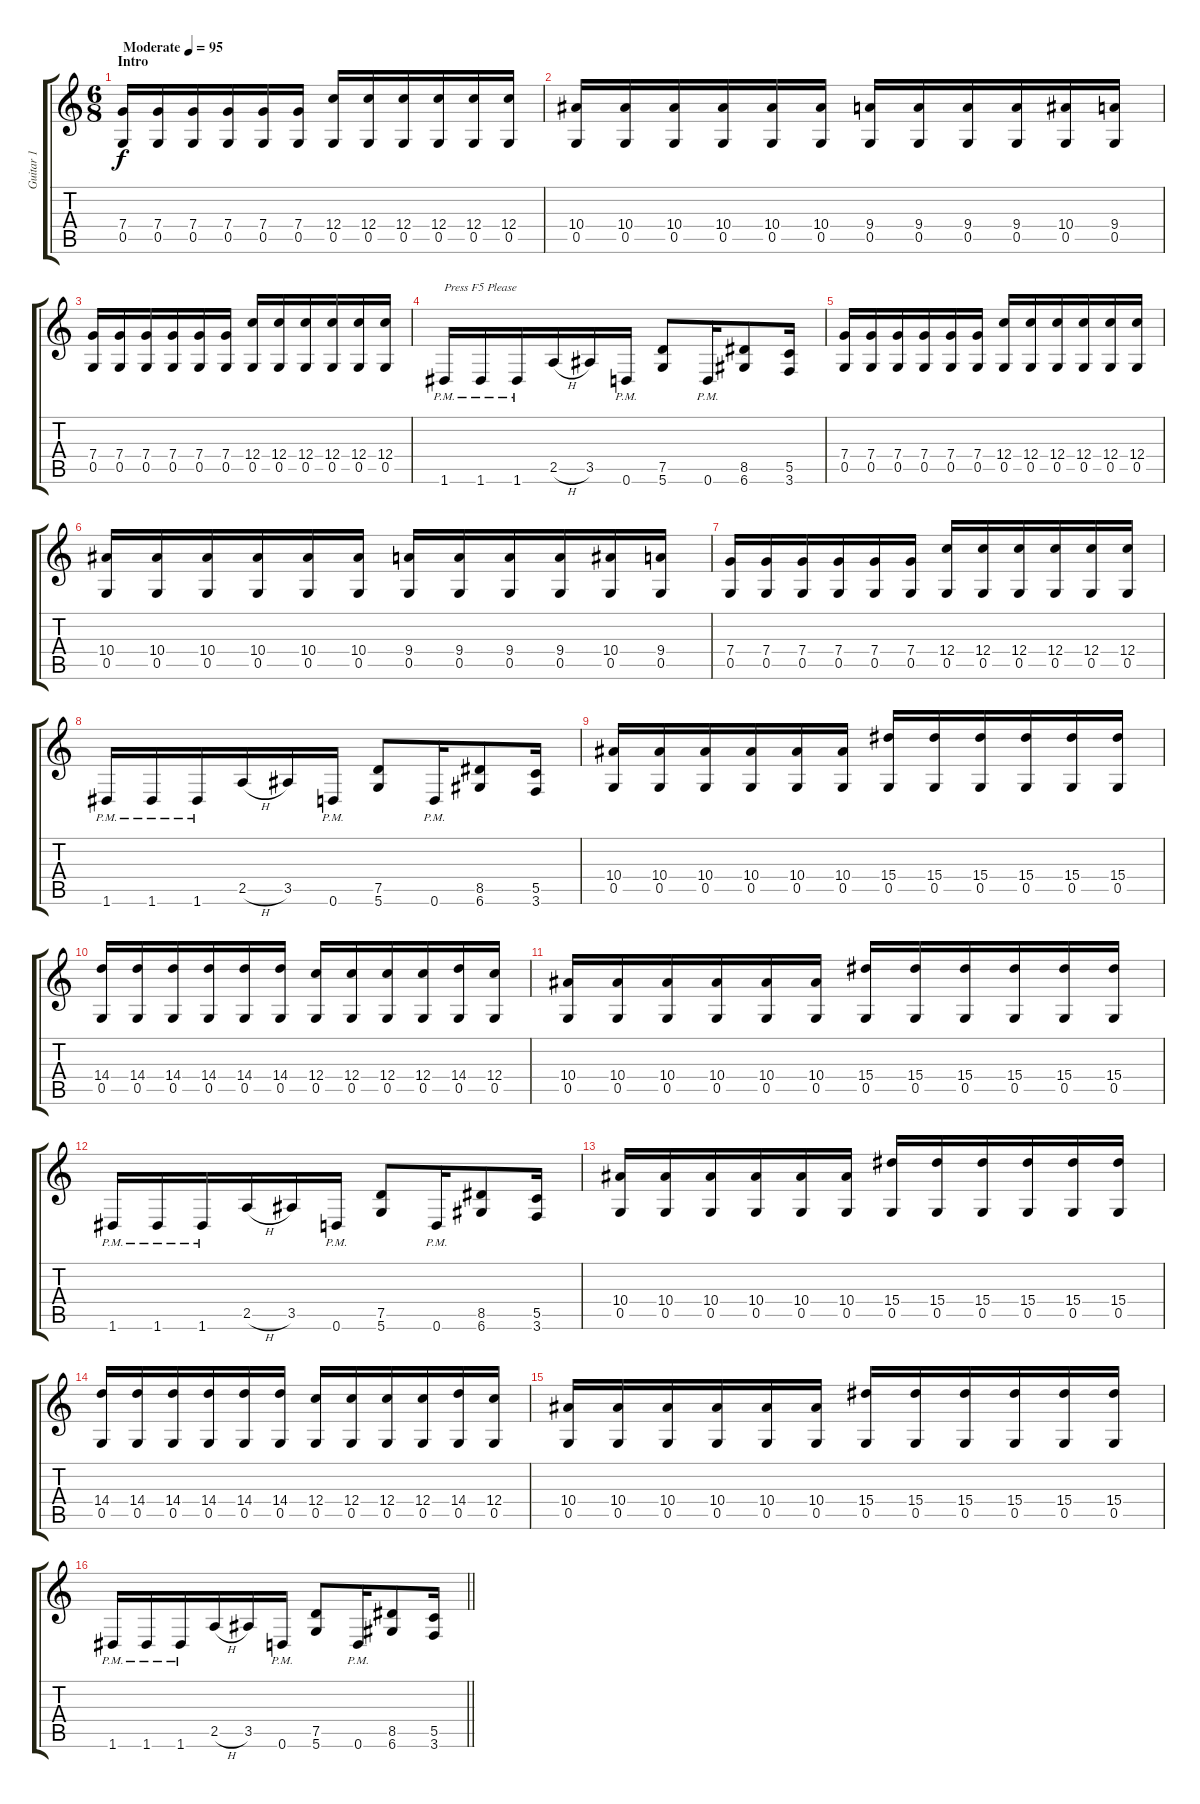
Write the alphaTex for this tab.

\track ("Guitar 1" "Guitar 1") {instrument distortionguitar}
\staff {score tabs}
\tuning (D4 A3 F3 C3 G2 D2) {hide}
\ts (6 8)
\section ("" "Intro")
\tempo (95 "Moderate")
\clef g2
\ks c
(7.4 0.5).16{dy f instrument distortionguitar} (7.4 0.5).16 (7.4 0.5).16 (7.4 0.5).16 (7.4 0.5).16 (7.4 0.5).16 (12.4 0.5).16 (12.4 0.5).16 (12.4 0.5).16 (12.4 0.5).16 (12.4 0.5).16 (12.4 0.5).16 |
(10.4 0.5).16 (10.4 0.5).16 (10.4 0.5).16 (10.4 0.5).16 (10.4 0.5).16 (10.4 0.5).16 (9.4 0.5).16 (9.4 0.5).16 (9.4 0.5).16 (9.4 0.5).16 (10.4 0.5).16 (9.4 0.5).16 |
(7.4 0.5).16 (7.4 0.5).16 (7.4 0.5).16 (7.4 0.5).16 (7.4 0.5).16 (7.4 0.5).16 (12.4 0.5).16 (12.4 0.5).16 (12.4 0.5).16 (12.4 0.5).16 (12.4 0.5).16 (12.4 0.5).16 |
1.6{pm}.16{txt "Press F5 Please"} 1.6{pm}.16 1.6{pm}.16 2.5{h}.16 3.5.16 0.6{pm}.16 (7.5 5.6).8 0.6{pm}.16 (8.5 6.6).8 (5.5 3.6).16 |
(7.4 0.5).16 (7.4 0.5).16 (7.4 0.5).16 (7.4 0.5).16 (7.4 0.5).16 (7.4 0.5).16 (12.4 0.5).16 (12.4 0.5).16 (12.4 0.5).16 (12.4 0.5).16 (12.4 0.5).16 (12.4 0.5).16 |
(10.4 0.5).16 (10.4 0.5).16 (10.4 0.5).16 (10.4 0.5).16 (10.4 0.5).16 (10.4 0.5).16 (9.4 0.5).16 (9.4 0.5).16 (9.4 0.5).16 (9.4 0.5).16 (10.4 0.5).16 (9.4 0.5).16 |
(7.4 0.5).16 (7.4 0.5).16 (7.4 0.5).16 (7.4 0.5).16 (7.4 0.5).16 (7.4 0.5).16 (12.4 0.5).16 (12.4 0.5).16 (12.4 0.5).16 (12.4 0.5).16 (12.4 0.5).16 (12.4 0.5).16 |
1.6{pm}.16 1.6{pm}.16 1.6{pm}.16 2.5{h}.16 3.5.16 0.6{pm}.16 (7.5 5.6).8 0.6{pm}.16 (8.5 6.6).8 (5.5 3.6).16 |
(10.4 0.5).16 (10.4 0.5).16 (10.4 0.5).16 (10.4 0.5).16 (10.4 0.5).16 (10.4 0.5).16 (15.4 0.5).16 (15.4 0.5).16 (15.4 0.5).16 (15.4 0.5).16 (15.4 0.5).16 (15.4 0.5).16 |
(14.4 0.5).16 (14.4 0.5).16 (14.4 0.5).16 (14.4 0.5).16 (14.4 0.5).16 (14.4 0.5).16 (12.4 0.5).16 (12.4 0.5).16 (12.4 0.5).16 (12.4 0.5).16 (14.4 0.5).16 (12.4 0.5).16 |
(10.4 0.5).16 (10.4 0.5).16 (10.4 0.5).16 (10.4 0.5).16 (10.4 0.5).16 (10.4 0.5).16 (15.4 0.5).16 (15.4 0.5).16 (15.4 0.5).16 (15.4 0.5).16 (15.4 0.5).16 (15.4 0.5).16 |
1.6{pm}.16 1.6{pm}.16 1.6{pm}.16 2.5{h}.16 3.5.16 0.6{pm}.16 (7.5 5.6).8 0.6{pm}.16 (8.5 6.6).8 (5.5 3.6).16 |
(10.4 0.5).16 (10.4 0.5).16 (10.4 0.5).16 (10.4 0.5).16 (10.4 0.5).16 (10.4 0.5).16 (15.4 0.5).16 (15.4 0.5).16 (15.4 0.5).16 (15.4 0.5).16 (15.4 0.5).16 (15.4 0.5).16 |
(14.4 0.5).16 (14.4 0.5).16 (14.4 0.5).16 (14.4 0.5).16 (14.4 0.5).16 (14.4 0.5).16 (12.4 0.5).16 (12.4 0.5).16 (12.4 0.5).16 (12.4 0.5).16 (14.4 0.5).16 (12.4 0.5).16 |
(10.4 0.5).16 (10.4 0.5).16 (10.4 0.5).16 (10.4 0.5).16 (10.4 0.5).16 (10.4 0.5).16 (15.4 0.5).16 (15.4 0.5).16 (15.4 0.5).16 (15.4 0.5).16 (15.4 0.5).16 (15.4 0.5).16 |
\barLineRight lightlight
1.6{pm}.16 1.6{pm}.16 1.6{pm}.16 2.5{h}.16 3.5.16 0.6{pm}.16 (7.5 5.6).8 0.6{pm}.16 (8.5 6.6).8 (5.5 3.6).16
